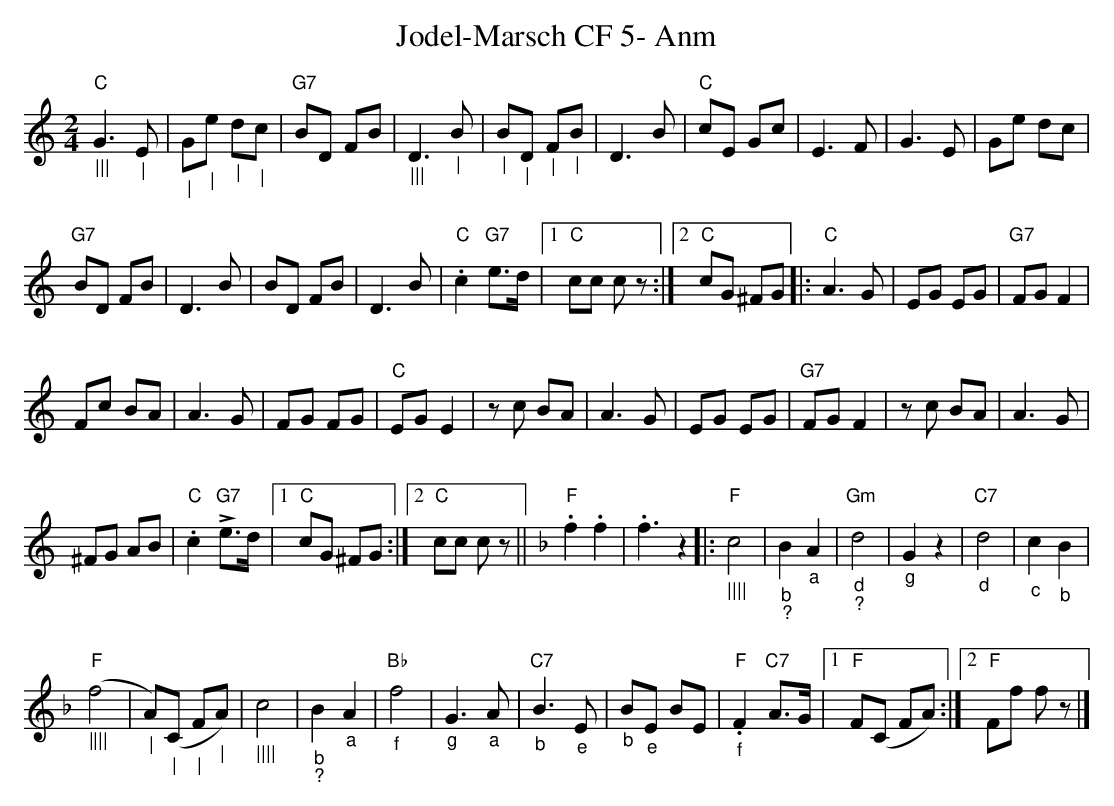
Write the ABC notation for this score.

X:1
T:Jodel-Marsch CF 5- Anm
M:2/4
L:1/8
K:Cmaj%%MIDI gchordon
"C""_|||"G3"_|"E | "_|"G"_|"e "_|"d"_|"c | "G7"BD FB | "_|||"D3"_|"B | "_|"B"_|"D "_|"F"_|"B | D3 B | "C"cE Gc | E3F | G3E | Ge dc |
"" "G7"BD FB | D3B | BD FB | D3B | "C".c2 "G7"e>d |1 "C"cc cz :|2 "C"cG ^FG |: "C"A3G | EG EG | "G7"FG F2 |
 Fc BA | A3 G | FG FG |""  "C"EG E2 | zc BA | A3G | EG EG | "G7"FG F2 | zc BA | A3G |
^FG AB |""  "C".c2 "G7"Le>d |1 "C"cG ^FG :|2 "C"cc cz || [K:Fmaj] "F".f2.f2 | .f3 z2 |:\
 "F""_||||"c4 | "_b" "_?"B2"_a"A2 | "Gm""_d""_?"d4 | "_g"G2z2 | "C7""_d"d4 | "_c"c2"_b"B2 |
(""  "F""_||||"f4 | "_|"A)("_|"C "_|"F"_|"A) | "_||||"c4 | "_b""_?"B2"_a"A2 | "Bb""_f"f4 |\
 "_g"G3"_a"A | "C7""_b"B3"_e"E | "_b"B"_e"E BE | "F""_f".F2 "C7"A>G |1 "F"F(C FA) :|2 "F"Ff fz |]
